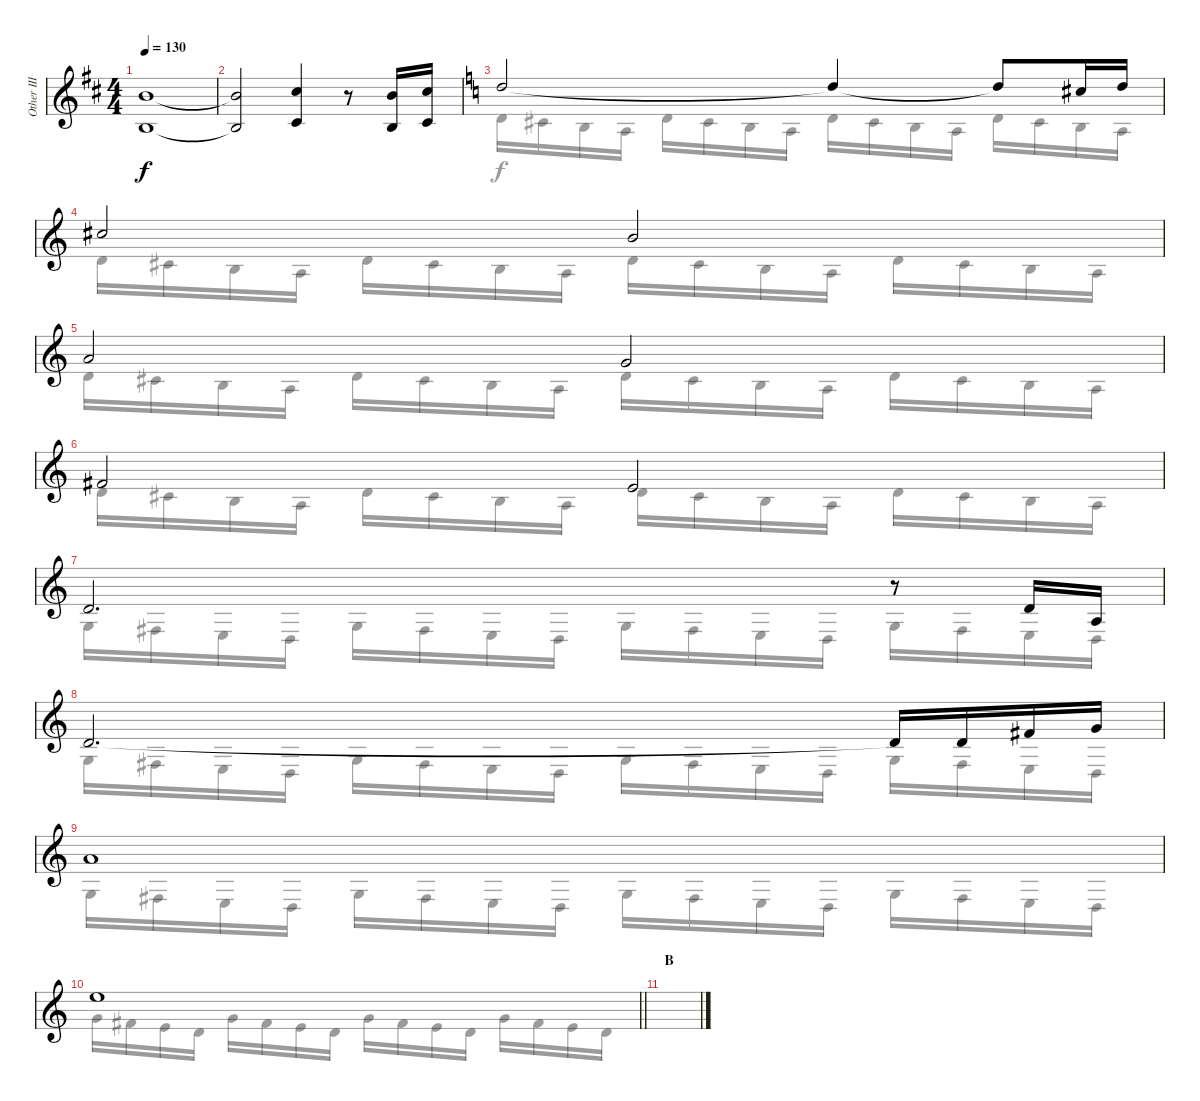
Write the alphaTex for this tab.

\track ("Other III" "Other III") {instrument stringensemble1}
\staff {score}
\tuning (E5 B4 G4 D4 A3 E3 B2) {hide}
\voice
\ts (4 4)
\tempo 130
\clef g2
\ks d
(0.2 2.5).1{dy f} |
(0.2{t} 2.5{t}).2 (2.2 4.5).4 r.8 (0.2 2.5).16 (2.2 4.5).16 |
\ks c
3.2.2 3.2{t}.4 3.2{t}.8 2.2.16 3.2.16 |
2.2.2 0.2.2 |
2.3.2 0.3.2 |
4.4.2 2.4.2 |
0.4.2{d} r.8 0.4.16 0.5.16 |
0.4.2{d} 0.4{t}.16 0.4.16 4.4.16 0.3.16 |
2.3.1 |
\barLineRight lightlight
0.1.1 |
\section ("" "B")
|
|
|
|
|
\voice
\clef g2
\ottava regular
\simile none
\ks d
|
|
\ks c
0.4.16 4.5.16 2.5.16 0.5.16 0.4.16 4.5.16 2.5.16 0.5.16 0.4.16 4.5.16 2.5.16 0.5.16 0.4.16 4.5.16 2.5.16 0.5.16 |
0.4.16 4.5.16 2.5.16 0.5.16 0.4.16 4.5.16 2.5.16 0.5.16 0.4.16 4.5.16 2.5.16 0.5.16 0.4.16 4.5.16 2.5.16 0.5.16 |
0.4.16 4.5.16 2.5.16 0.5.16 0.4.16 4.5.16 2.5.16 0.5.16 0.4.16 4.5.16 2.5.16 0.5.16 0.4.16 4.5.16 2.5.16 0.5.16 |
0.4.16 4.5.16 2.5.16 0.5.16 0.4.16 4.5.16 2.5.16 0.5.16 0.4.16 4.5.16 2.5.16 0.5.16 0.4.16 4.5.16 2.5.16 0.5.16 |
3.6.16 2.6.16 0.6.16 3.7.16 3.6.16 2.6.16 0.6.16 3.7.16 3.6.16 2.6.16 0.6.16 3.7.16 3.6.16 2.6.16 0.6.16 3.7.16 |
3.6.16 2.6.16 0.6.16 3.7.16 3.6.16 2.6.16 0.6.16 3.7.16 3.6.16 2.6.16 0.6.16 3.7.16 3.6.16 2.6.16 0.6.16 3.7.16 |
3.6.16 2.6.16 0.6.16 3.7.16 3.6.16 2.6.16 0.6.16 3.7.16 3.6.16 2.6.16 0.6.16 3.7.16 3.6.16 2.6.16 0.6.16 3.7.16 |
\barLineRight lightlight
0.3.16 4.4.16 2.4.16 0.4.16 0.3.16 4.4.16 2.4.16 0.4.16 0.3.16 4.4.16 2.4.16 0.4.16 0.3.16 4.4.16 2.4.16 0.4.16 |
|
|
|
|
|
